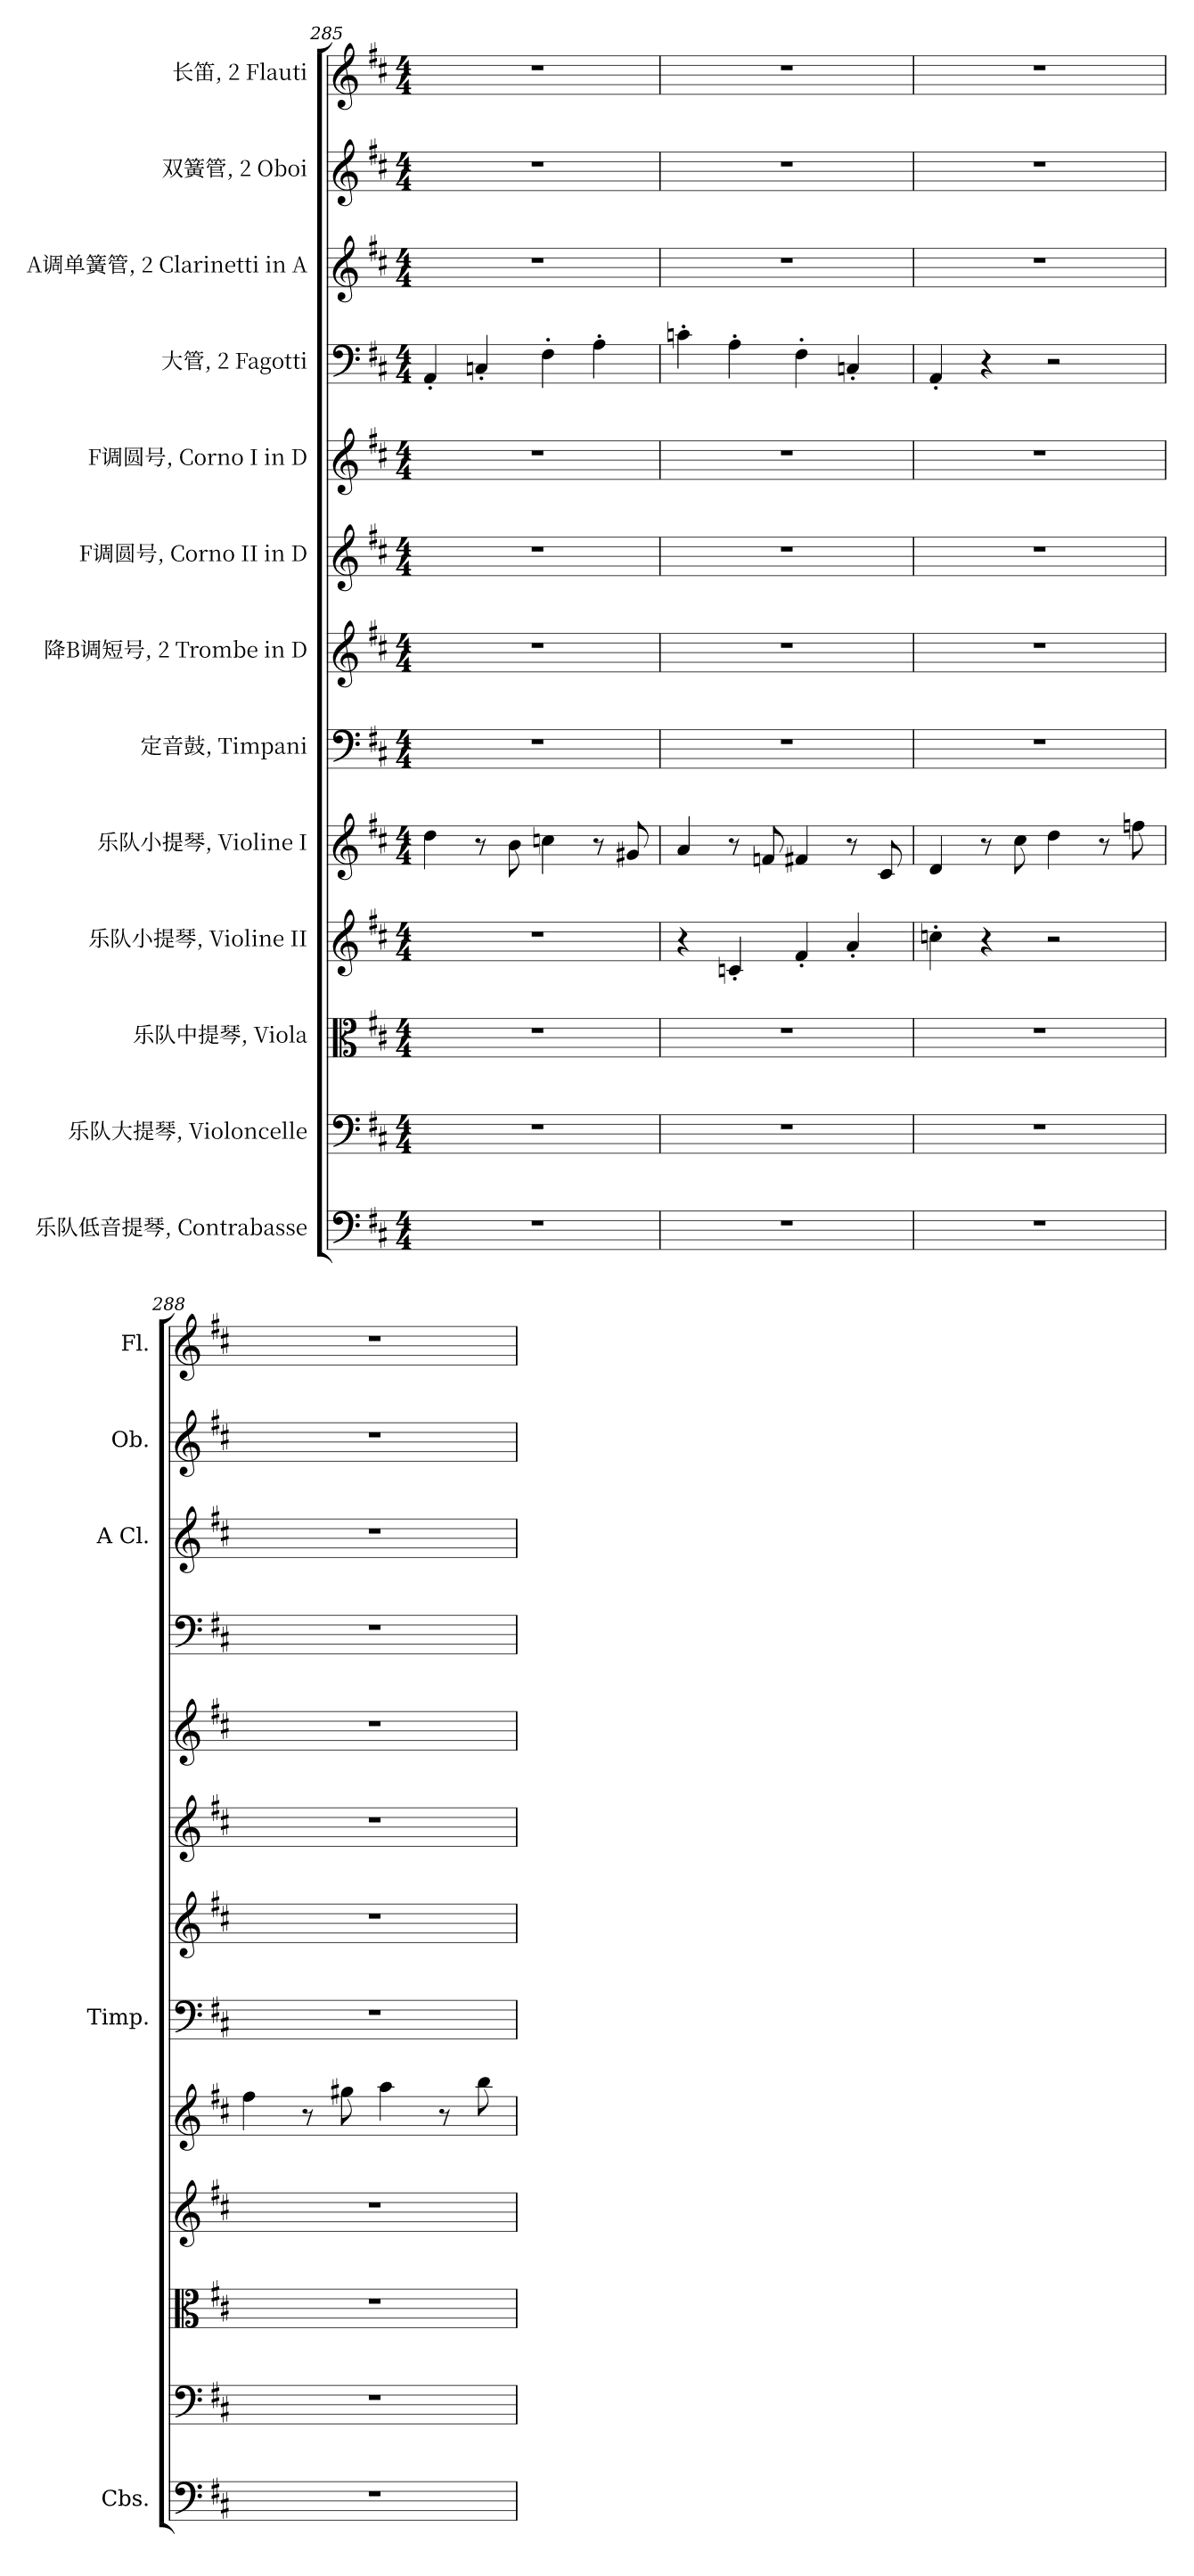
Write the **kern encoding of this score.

**kern	**kern	**kern	**kern	**kern	**kern	**kern	**kern	**kern	**kern	**kern	**kern	**kern
*part13	*part12	*part11	*part10	*part9	*part8	*part7	*part6	*part5	*part4	*part3	*part2	*part1
*staff13	*staff12	*staff11	*staff10	*staff9	*staff8	*staff7	*staff6	*staff5	*staff4	*staff3	*staff2	*staff1
*I"乐队低音提琴, Contrabasse	*I"乐队大提琴, Violoncelle	*I"乐队中提琴, Viola	*I"乐队小提琴, Violine II	*I"乐队小提琴, Violine I	*I"定音鼓, Timpani	*I"降B调短号, 2 Trombe in D	*I"F调圆号, Corno II in D	*I"F调圆号, Corno I in D	*I"大管, 2 Fagotti	*I"A调单簧管, 2 Clarinetti in A	*I"双簧管, 2 Oboi	*I"长笛, 2 Flauti
*I'Cbs.	*	*	*	*	*I'Timp.	*	*	*	*	*I'A Cl.	*I'Ob.	*I'Fl.
*clefF4	*clefF4	*clefC3	*clefG2	*clefG2	*clefF4	*clefG2	*clefG2	*clefG2	*clefF4	*clefG2	*clefG2	*clefG2
*ITrd7c12	*	*	*	*	*	*ITrd1c2	*ITrd4c7	*ITrd4c7	*	*ITrd2c3	*	*
*k[f#c#]	*k[f#c#]	*k[f#c#]	*k[f#c#]	*k[f#c#]	*k[f#c#]	*k[]	*k[f#]	*k[f#]	*k[f#c#]	*k[f#c#g#d#a#]	*k[f#c#]	*k[f#c#]
*M4/4	*M4/4	*M4/4	*M4/4	*M4/4	*M4/4	*M4/4	*M4/4	*M4/4	*M4/4	*M4/4	*M4/4	*M4/4
*MM277	*MM277	*MM277	*MM277	*MM277	*MM277	*MM277	*MM277	*MM277	*MM277	*MM277	*MM277	*MM277
=285	=285	=285	=285	=285	=285	=285	=285	=285	=285	=285	=285	=285
1r	1r	1r	1r	4dd\	1r	1r	1r	1r	4AA'/	1r	1r	1r
.	.	.	.	8r	.	.	.	.	4Cn'/	.	.	.
.	.	.	.	8b\	.	.	.	.	.	.	.	.
.	.	.	.	4ccn\	.	.	.	.	4F#'\	.	.	.
.	.	.	.	8r	.	.	.	.	4A'\	.	.	.
.	.	.	.	8g#X/	.	.	.	.	.	.	.	.
!!LO:PB:g=z
=286	=286	=286	=286	=286	=286	=286	=286	=286	=286	=286	=286	=286
*	*	*	*	*	*	*	*	*	*	*	*	*MM273
1r	1r	1r	4r	4a/	1r	1r	1r	1r	4cn'\	1r	1r	1r
.	.	.	4cn'/	8r	.	.	.	.	4A'\	.	.	.
.	.	.	.	8fn/	.	.	.	.	.	.	.	.
.	.	.	4f#'/	4f#X/	.	.	.	.	4F#'\	.	.	.
.	.	.	4a'/	8r	.	.	.	.	4Cn'/	.	.	.
.	.	.	.	8c#/	.	.	.	.	.	.	.	.
=287	=287	=287	=287	=287	=287	=287	=287	=287	=287	=287	=287	=287
*	*	*	*	*	*	*	*	*	*	*	*	*MM272
1r	1r	1r	4ccn'\	4d/	1r	1r	1r	1r	4AA'/	1r	1r	1r
.	.	.	4r	8r	.	.	.	.	4r	.	.	.
.	.	.	.	8cc#\	.	.	.	.	.	.	.	.
.	.	.	2r	4dd\	.	.	.	.	2r	.	.	.
.	.	.	.	8r	.	.	.	.	.	.	.	.
.	.	.	.	8ffn\	.	.	.	.	.	.	.	.
=288	=288	=288	=288	=288	=288	=288	=288	=288	=288	=288	=288	=288
*	*	*	*	*	*	*	*	*	*	*	*	*MM271
1r	1r	1r	1r	4ff#\	1r	1r	1r	1r	1r	1r	1r	1r
.	.	.	.	8r	.	.	.	.	.	.	.	.
.	.	.	.	8gg#X\	.	.	.	.	.	.	.	.
.	.	.	.	4aa\	.	.	.	.	.	.	.	.
.	.	.	.	8r	.	.	.	.	.	.	.	.
.	.	.	.	8bb\	.	.	.	.	.	.	.	.
=	=	=	=	=	=	=	=	=	=	=	=	=
*-	*-	*-	*-	*-	*-	*-	*-	*-	*-	*-	*-	*-
